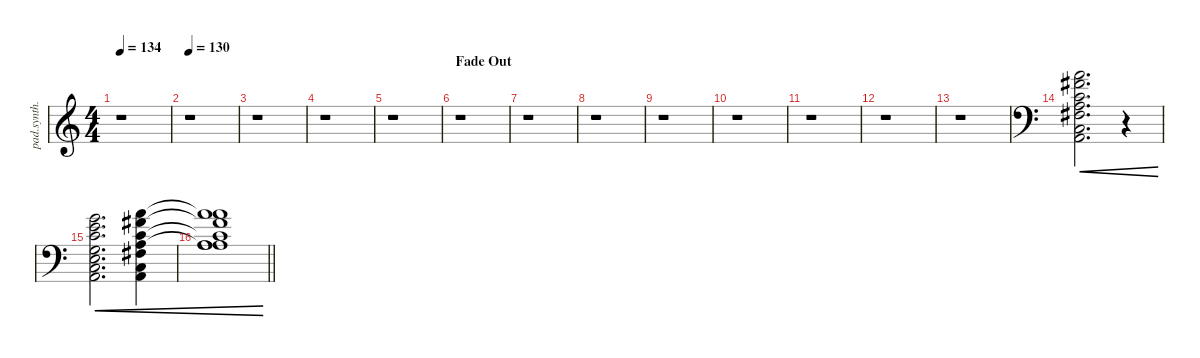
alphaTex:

\defaultSystemsLayout 4
\hideDynamics
\bracketExtendMode nobrackets
\track ("Reverse Piano" "pad.synth.") {instrument acousticguitarnylon}
\staff {score}
\tuning (E5 A4 D4 G3)
\displaytranspose 0
\ts (4 4)
\tempo 134
\clef g2
\ks c
r.1{dy mf} |
\tempo 130
r.1 |
r.1 |
r.1 |
r.1 |
\section ("" "Fade Out")
r.1 |
r.1 |
r.1 |
r.1 |
r.1 |
r.1 |
r.1 |
r.1 |
\clef f4
(-31.1 -7.4 -1.4{acc #} 2.4 -2.3 -3.2{acc #} -7.1).2{d cre} r.4{cre} |
(-31.1 -28.1 -24.1 -21.1 -16.1 -12.1 -9.1).2{d cre} (-31.1 -7.4 -1.4{acc #} 2.4 -2.3 -3.2{acc #} -7.1).4{cre} |
\barLineRight lightlight
(-7.1{t} 2.4{t} 2.4{t acc #} 2.4{t} -2.3{t} -3.2{t acc #} -7.1{t}).1{cre}
